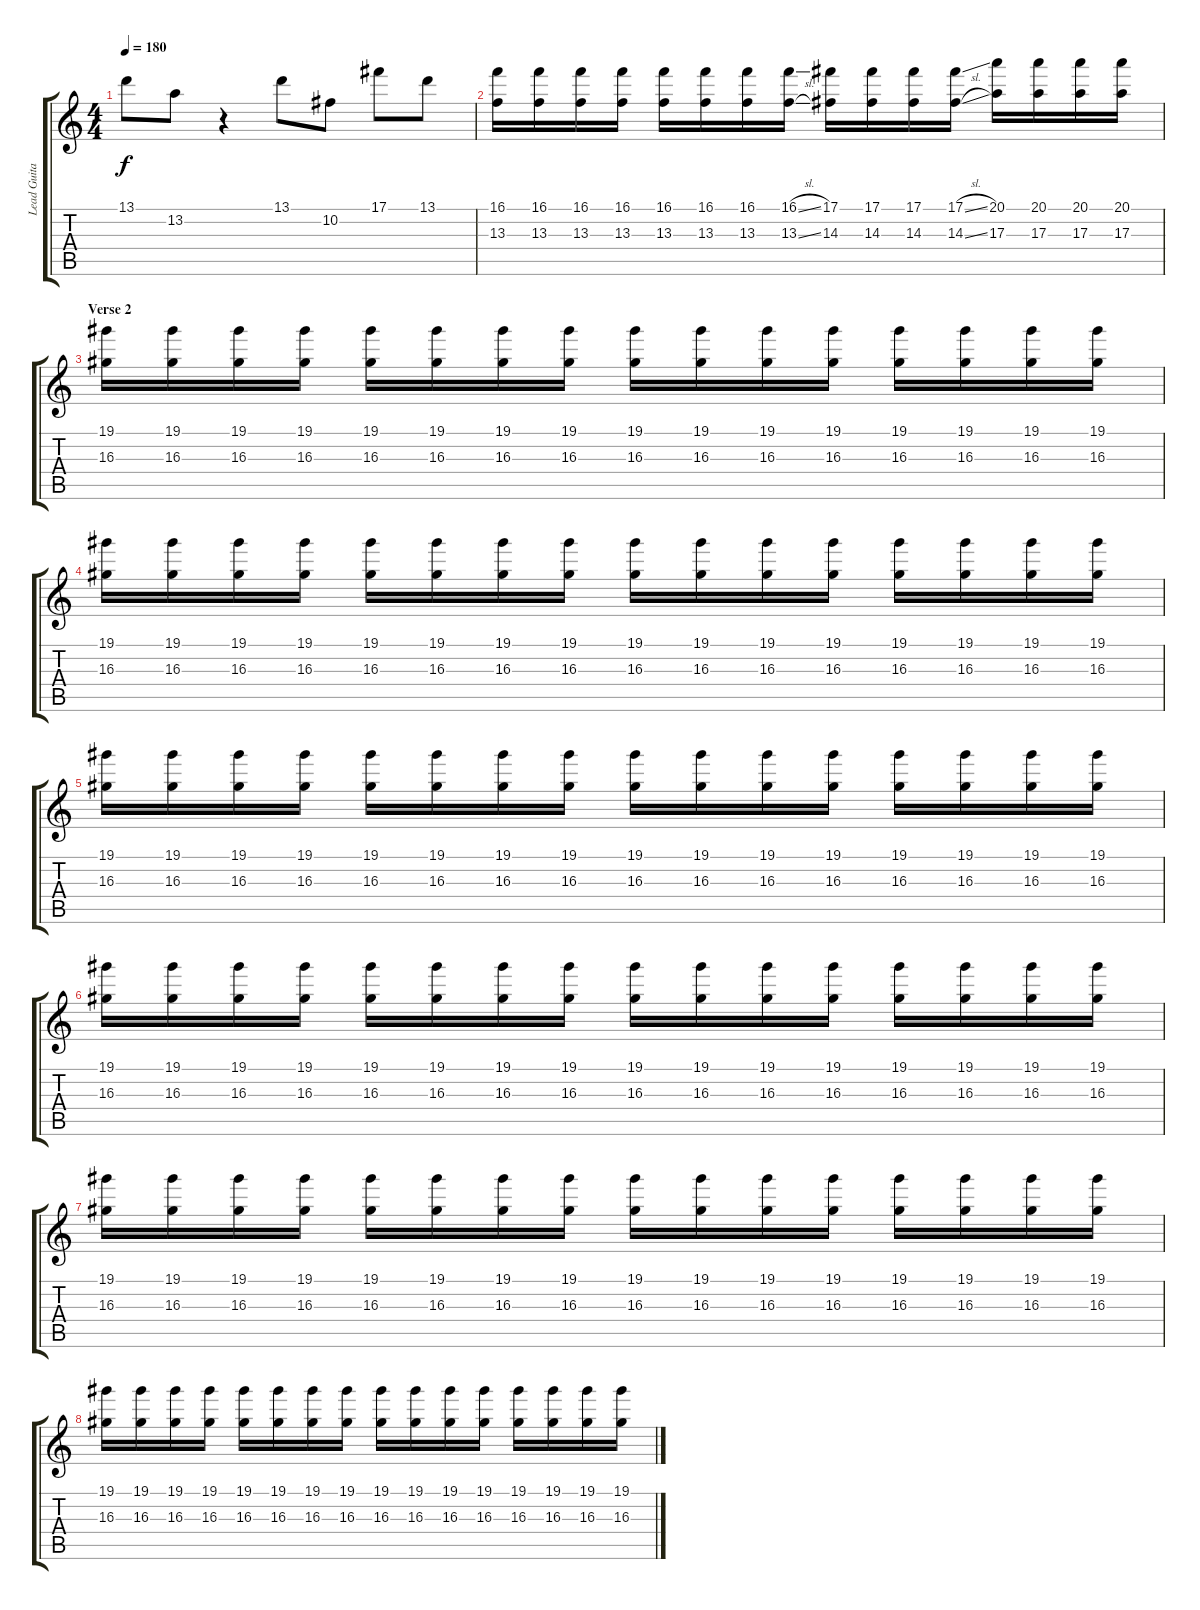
\track ("Lead Guitar 2" "Lead Guita") {instrument overdrivenguitar}
\staff {score tabs}
\tuning (Db4 Ab3 E3 B2 Gb2 Db2) {hide}
\ts (4 4)
\tempo 180
\clef g2
\ks c
13.1.8{dy f} 13.2.8 r.4 13.1.8 10.2.8 17.1.8 13.1.8 |
(16.1 13.3).16{volume 10} (16.1 13.3).16 (16.1 13.3).16 (16.1 13.3).16 (16.1 13.3).16 (16.1 13.3).16 (16.1 13.3).16 (16.1{sl} 13.3{sl}).16 (17.1 14.3).16 (17.1 14.3).16 (17.1 14.3).16 (17.1{sl} 14.3{sl}).16 (20.1 17.3).16 (20.1 17.3).16 (20.1 17.3).16 (20.1 17.3).16 |
\section ("" "Verse 2")
(19.1 16.3).16 (19.1 16.3).16 (19.1 16.3).16 (19.1 16.3).16 (19.1 16.3).16 (19.1 16.3).16 (19.1 16.3).16 (19.1 16.3).16 (19.1 16.3).16 (19.1 16.3).16 (19.1 16.3).16 (19.1 16.3).16 (19.1 16.3).16 (19.1 16.3).16 (19.1 16.3).16 (19.1 16.3).16 |
(19.1 16.3).16 (19.1 16.3).16 (19.1 16.3).16 (19.1 16.3).16 (19.1 16.3).16 (19.1 16.3).16 (19.1 16.3).16 (19.1 16.3).16 (19.1 16.3).16 (19.1 16.3).16 (19.1 16.3).16 (19.1 16.3).16 (19.1 16.3).16 (19.1 16.3).16 (19.1 16.3).16 (19.1 16.3).16 |
(19.1 16.3).16 (19.1 16.3).16 (19.1 16.3).16 (19.1 16.3).16 (19.1 16.3).16 (19.1 16.3).16 (19.1 16.3).16 (19.1 16.3).16 (19.1 16.3).16 (19.1 16.3).16 (19.1 16.3).16 (19.1 16.3).16 (19.1 16.3).16 (19.1 16.3).16 (19.1 16.3).16 (19.1 16.3).16 |
(19.1 16.3).16 (19.1 16.3).16 (19.1 16.3).16 (19.1 16.3).16 (19.1 16.3).16 (19.1 16.3).16 (19.1 16.3).16 (19.1 16.3).16 (19.1 16.3).16 (19.1 16.3).16 (19.1 16.3).16 (19.1 16.3).16 (19.1 16.3).16 (19.1 16.3).16 (19.1 16.3).16 (19.1 16.3).16 |
(19.1 16.3).16 (19.1 16.3).16 (19.1 16.3).16 (19.1 16.3).16 (19.1 16.3).16 (19.1 16.3).16 (19.1 16.3).16 (19.1 16.3).16 (19.1 16.3).16 (19.1 16.3).16 (19.1 16.3).16 (19.1 16.3).16 (19.1 16.3).16 (19.1 16.3).16 (19.1 16.3).16 (19.1 16.3).16 |
(19.1 16.3).16 (19.1 16.3).16 (19.1 16.3).16 (19.1 16.3).16 (19.1 16.3).16 (19.1 16.3).16 (19.1 16.3).16 (19.1 16.3).16 (19.1 16.3).16 (19.1 16.3).16 (19.1 16.3).16 (19.1 16.3).16 (19.1 16.3).16 (19.1 16.3).16 (19.1 16.3).16 (19.1 16.3).16
